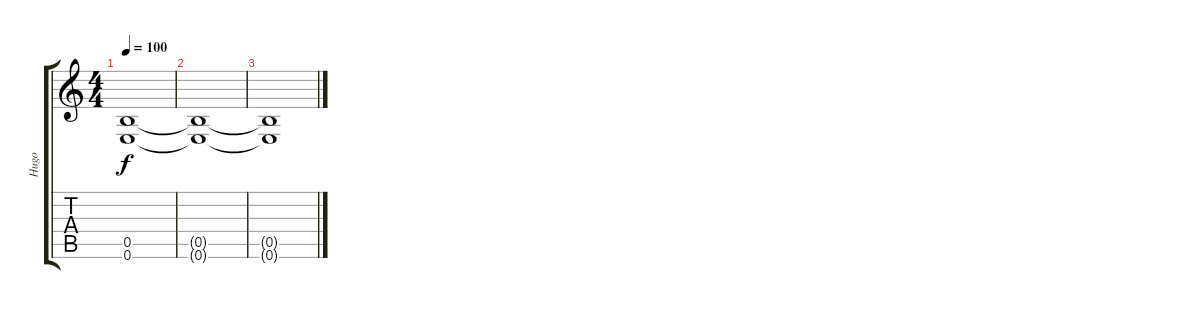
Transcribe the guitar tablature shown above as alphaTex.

\track ("Hugo" "Hugo") {instrument distortionguitar}
\staff {score tabs}
\tuning (Gb4 Db4 A3 E3 B2 E2) {hide}
\ts (4 4)
\tempo 100
\clef g2
\ks c
(0.5{t} 0.6{t}).1{dy f} |
(0.5{t} 0.6{t}).1 |
(0.5{t} 0.6{t}).1
